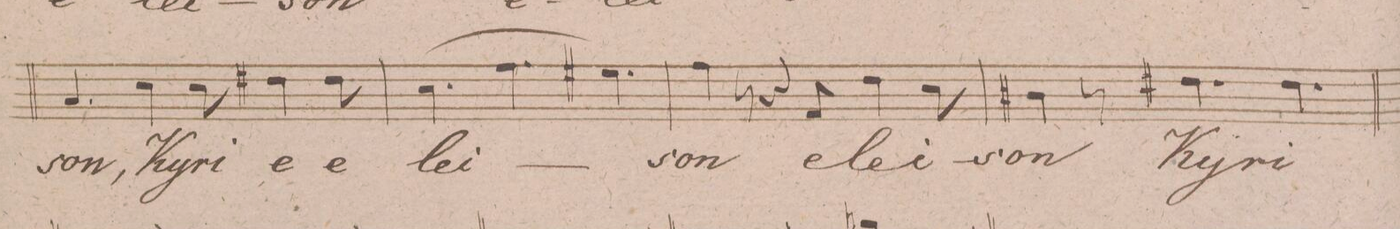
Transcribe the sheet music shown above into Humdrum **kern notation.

**kern	**dynam	**text
*I"Tenore.	*	*
*clefC4	*	*
*k[f#]	*	*
*M9/8	*	*
4.G/	.	-son,
4B\	.	Ky-
8B\	.	-ri-
4c#X\	.	-e
8c#\	.	e-
=72	=72	=72
(4.B\	.	-lei-
4.e\	.	.
4.d#X\)	.	.
=73	=73	=73
4e\	.	-son,
8r	.	.
4r	.	.
8E/	.	e-
4c\	.	-lei-
8B\	.	.
=74	=74	=74
4A#X\	.	-son
8r	.	.
4.c#X\	.	Ky-
4.c#\	.	-ri-
=75	=75	=75
*-	*-	*-
